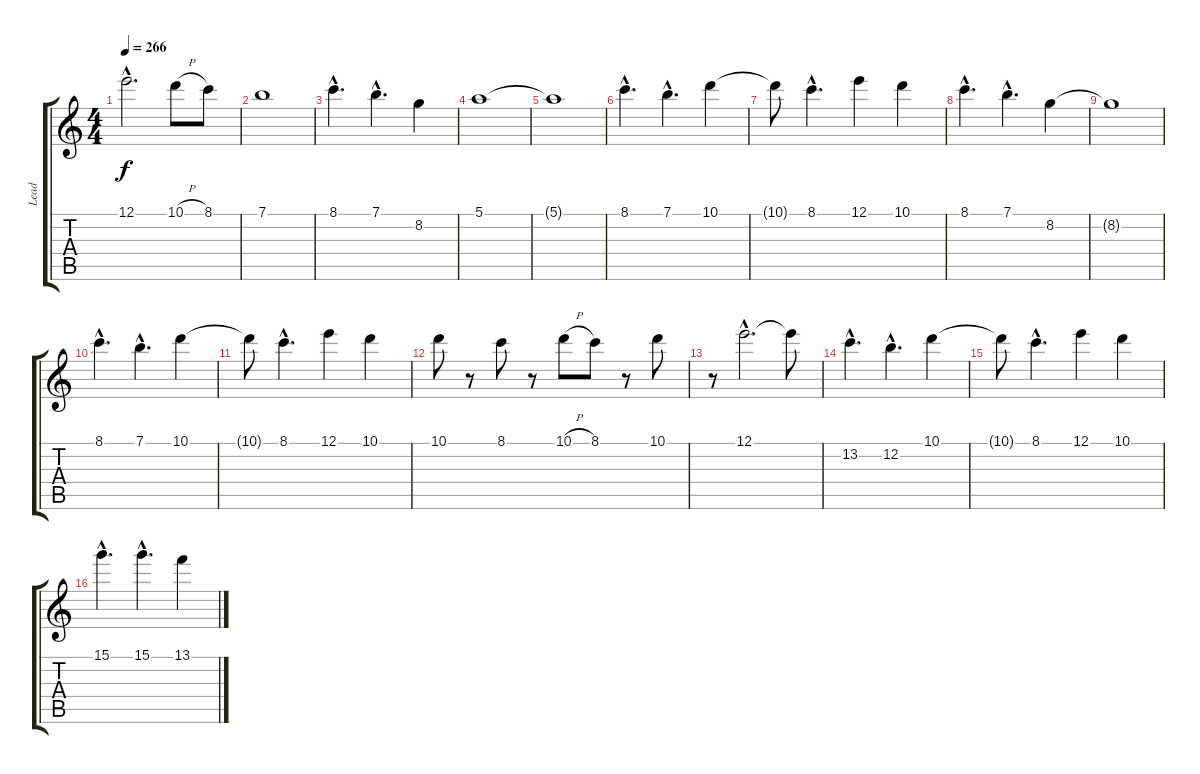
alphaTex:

\track ("Lead" "Lead") {instrument overdrivenguitar}
\staff {score tabs}
\tuning (E4 B3 G3 D3 A2 E2) {hide}
\ts (4 4)
\tempo 266
\clef g2
\ks c
12.1{hac t}.2{d dy f} 10.1{h}.8 8.1.8 |
7.1.1 |
8.1{hac}.4{d} 7.1{hac}.4{d} 8.2.4 |
5.1.1 |
5.1{t}.1 |
8.1{hac}.4{d} 7.1{hac}.4{d} 10.1.4 |
10.1{t}.8 8.1{hac}.4{d} 12.1.4 10.1.4 |
8.1{hac}.4{d} 7.1{hac}.4{d} 8.2.4 |
8.2{t}.1 |
8.1{hac}.4{d} 7.1{hac}.4{d} 10.1.4 |
10.1{t}.8 8.1{hac}.4{d} 12.1.4 10.1.4 |
10.1.8 r.8 8.1.8 r.8 10.1{h}.8 8.1.8 r.8 10.1.8 |
r.8 12.1{hac}.2{d} 12.1{t}.8 |
13.2{hac}.4{d} 12.2{hac}.4{d} 10.1.4 |
10.1{t}.8 8.1{hac}.4{d} 12.1.4 10.1.4 |
15.1{hac}.4{d} 15.1{hac}.4{d} 13.1.4
